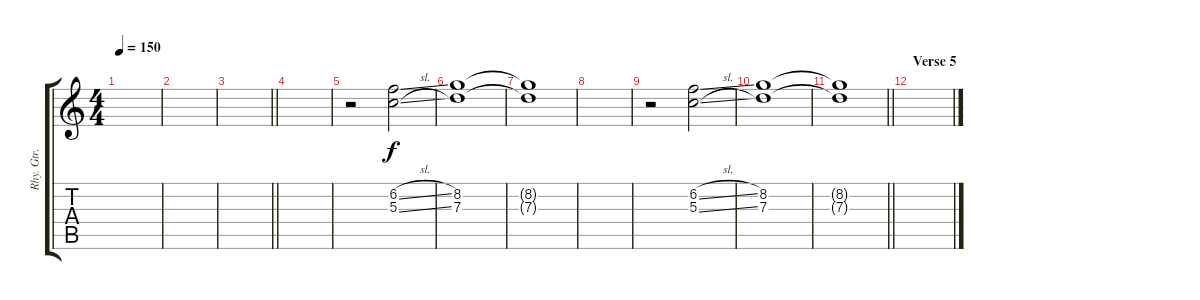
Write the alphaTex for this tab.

\track ("Rhy. Gtr." "Rhy. Gtr.") {instrument electricguitarclean}
\staff {score tabs}
\tuning (E4 B3 G3 D3 A2 E2) {hide}
\ts (4 4)
\tempo 150
\clef g2
\ks c
|
|
\barLineRight lightlight
|
\section ("" "")
|
r.2 (6.2{sl} 5.3{sl}).2 |
(8.2 7.3).1 |
(8.2{t} 7.3{t}).1 |
|
r.2 (6.2{sl} 5.3{sl}).2 |
(8.2 7.3).1 |
\barLineRight lightlight
(8.2{t} 7.3{t}).1 |
\section ("" "Verse 5")
